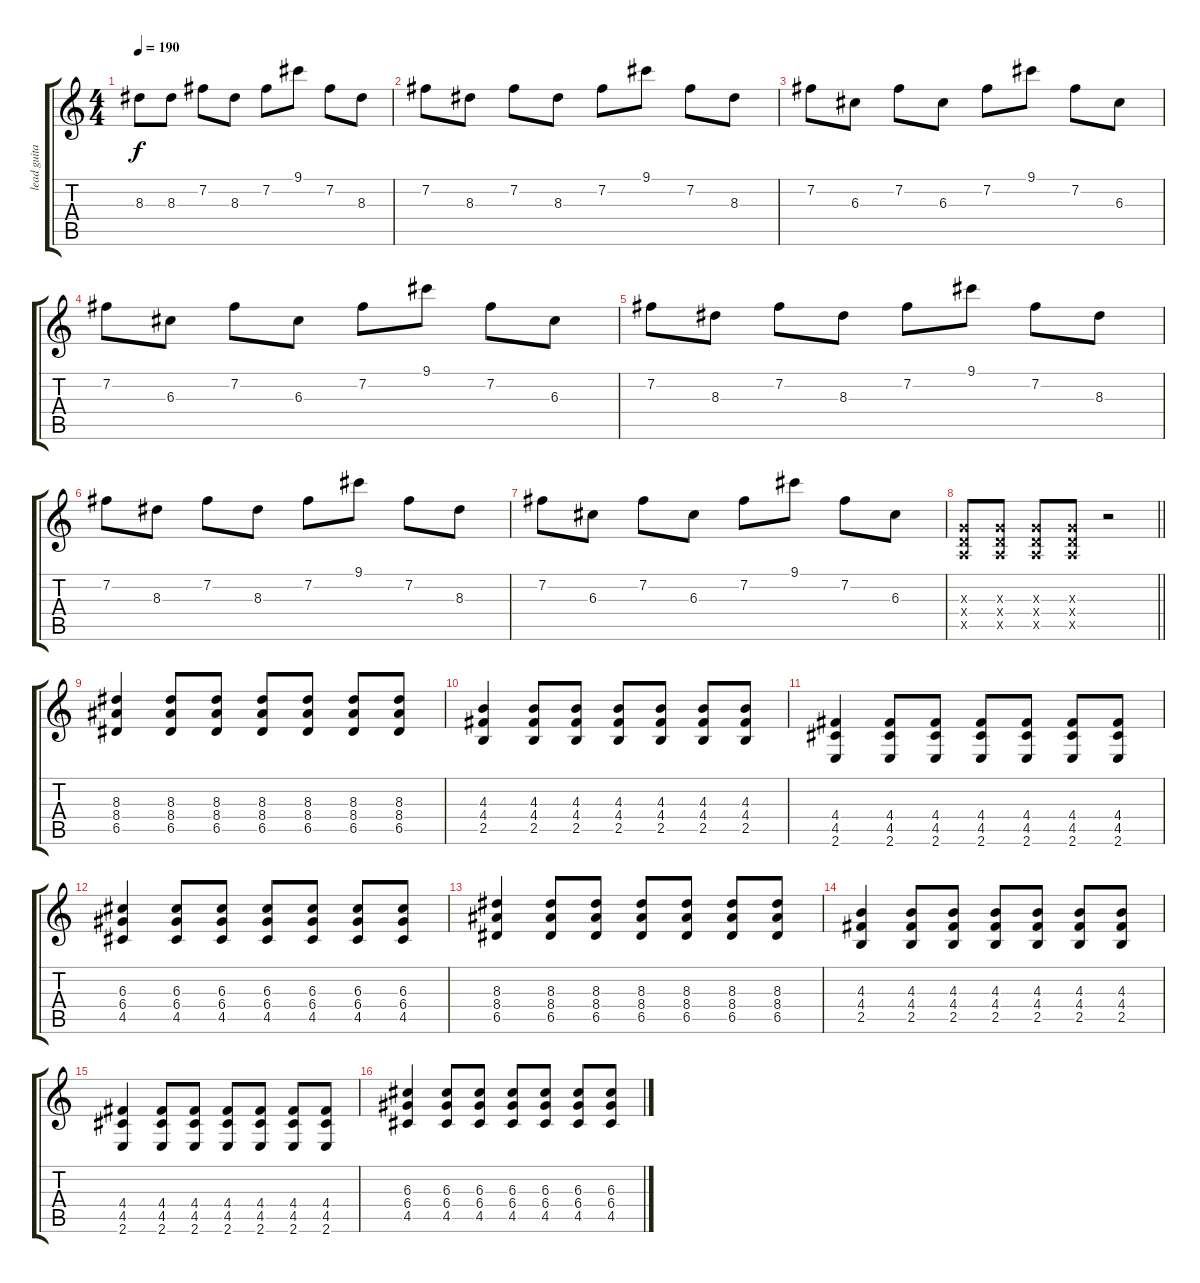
\track ("lead guitar" "lead guita") {instrument overdrivenguitar}
\staff {score tabs}
\tuning (E4 B3 G3 D3 A2 D2) {hide}
\ts (4 4)
\tempo 190
\clef g2
\ks c
8.3.8{dy f} 8.3.8 7.2.8 8.3.8 7.2.8 9.1.8 7.2.8 8.3.8 |
7.2.8 8.3.8 7.2.8 8.3.8 7.2.8 9.1.8 7.2.8 8.3.8 |
7.2.8 6.3.8 7.2.8 6.3.8 7.2.8 9.1.8 7.2.8 6.3.8 |
7.2.8 6.3.8 7.2.8 6.3.8 7.2.8 9.1.8 7.2.8 6.3.8 |
7.2.8 8.3.8 7.2.8 8.3.8 7.2.8 9.1.8 7.2.8 8.3.8 |
7.2.8 8.3.8 7.2.8 8.3.8 7.2.8 9.1.8 7.2.8 8.3.8 |
7.2.8 6.3.8 7.2.8 6.3.8 7.2.8 9.1.8 7.2.8 6.3.8 |
\barLineRight lightlight
(0.3{x} 0.4{x} 0.5{x}).8 (0.3{x} 0.4{x} 0.5{x}).8 (0.3{x} 0.4{x} 0.5{x}).8 (0.3{x} 0.4{x} 0.5{x}).8 r.2 |
(8.3 8.4 6.5).4 (8.3 8.4 6.5).8 (8.3 8.4 6.5).8 (8.3 8.4 6.5).8 (8.3 8.4 6.5).8 (8.3 8.4 6.5).8 (8.3 8.4 6.5).8 |
(4.3 4.4 2.5).4 (4.3 4.4 2.5).8 (4.3 4.4 2.5).8 (4.3 4.4 2.5).8 (4.3 4.4 2.5).8 (4.3 4.4 2.5).8 (4.3 4.4 2.5).8 |
(4.4 4.5 2.6).4 (4.4 4.5 2.6).8 (4.4 4.5 2.6).8 (4.4 4.5 2.6).8 (4.4 4.5 2.6).8 (4.4 4.5 2.6).8 (4.4 4.5 2.6).8 |
(6.3 6.4 4.5).4 (6.3 6.4 4.5).8 (6.3 6.4 4.5).8 (6.3 6.4 4.5).8 (6.3 6.4 4.5).8 (6.3 6.4 4.5).8 (6.3 6.4 4.5).8 |
(8.3 8.4 6.5).4 (8.3 8.4 6.5).8 (8.3 8.4 6.5).8 (8.3 8.4 6.5).8 (8.3 8.4 6.5).8 (8.3 8.4 6.5).8 (8.3 8.4 6.5).8 |
(4.3 4.4 2.5).4 (4.3 4.4 2.5).8 (4.3 4.4 2.5).8 (4.3 4.4 2.5).8 (4.3 4.4 2.5).8 (4.3 4.4 2.5).8 (4.3 4.4 2.5).8 |
(4.4 4.5 2.6).4 (4.4 4.5 2.6).8 (4.4 4.5 2.6).8 (4.4 4.5 2.6).8 (4.4 4.5 2.6).8 (4.4 4.5 2.6).8 (4.4 4.5 2.6).8 |
(6.3 6.4 4.5).4 (6.3 6.4 4.5).8 (6.3 6.4 4.5).8 (6.3 6.4 4.5).8 (6.3 6.4 4.5).8 (6.3 6.4 4.5).8 (6.3 6.4 4.5).8
